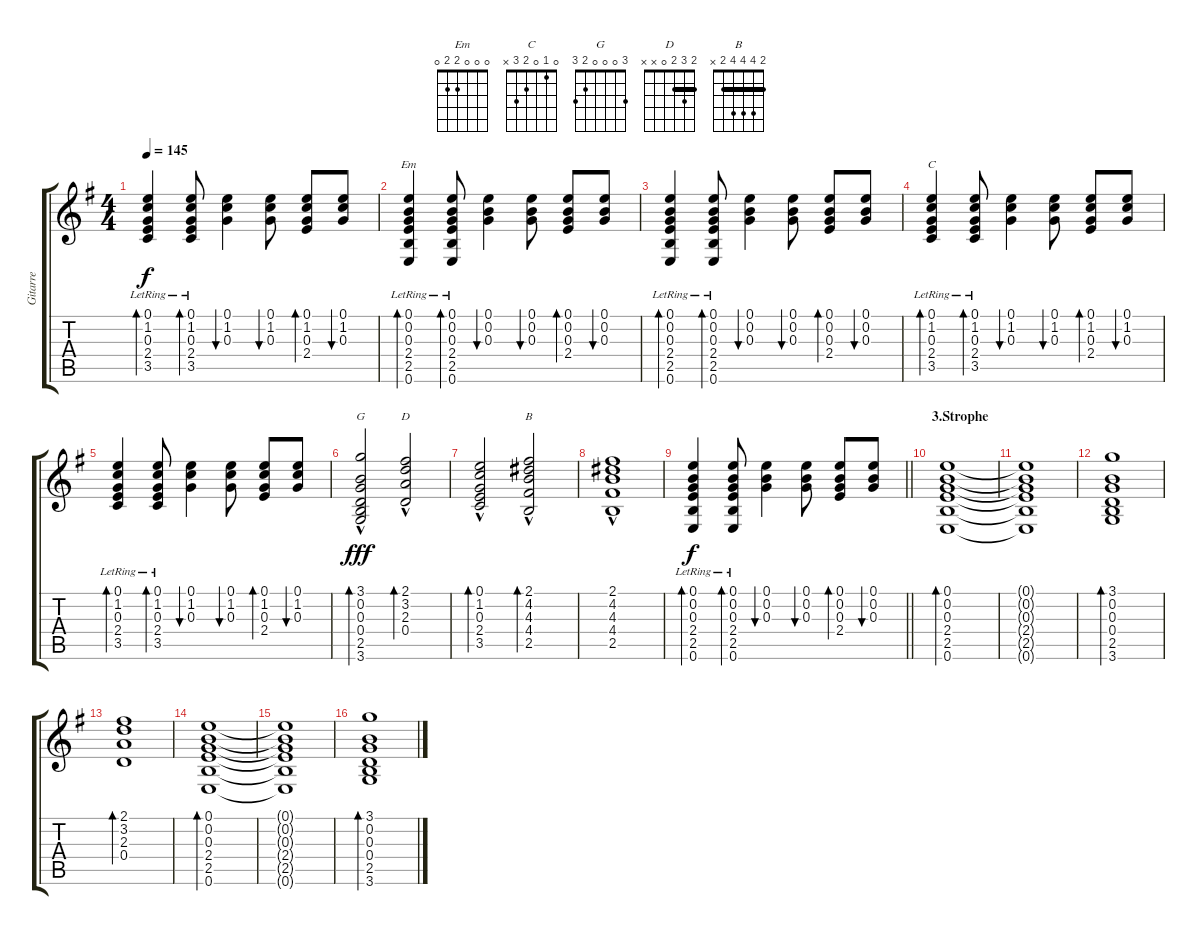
\track ("Gitarre " "Gitarre ") {instrument acousticguitarsteel}
\staff {score tabs}
\tuning (E4 B3 G3 D3 A2 E2) {hide}
\chord ("Em" 0 0 0 2 2 0)
\chord ("C" 0 1 0 2 3 x)
\chord ("G" 3 0 0 0 2 3)
\chord ("D" 2 3 2 0 x x) {barre 2}
\chord ("B" 2 4 4 4 2 x) {barre 2}
\ts (4 4)
\tempo 145
\clef g2
\ks eminor
(0.1 1.2 0.3 2.4{lr} 3.5{lr}).4{bd 30 dy f} (0.1 1.2 0.3 2.4{lr} 3.5{lr}).8{bd 30} (0.1 1.2 0.3).4{bu 30} (0.1 1.2 0.3).8{bu 30} (0.1 1.2 0.3 2.4).8{bd 30} (0.1 1.2 0.3).8{bu 30} |
(0.1 0.2 0.3 2.4{lr} 2.5{lr} 0.6{lr}).4{bd 30 ch "Em"} (0.1 0.2 0.3 2.4{lr} 2.5{lr} 0.6{lr}).8{bd 30} (0.1 0.2 0.3).4{bu 120} (0.1 0.2 0.3).8{bu 120} (0.1 0.2 0.3 2.4).8{bd 120} (0.1 0.2 0.3).8{bu 120} |
(0.1 0.2 0.3 2.4{lr} 2.5{lr} 0.6{lr}).4{bd 30} (0.1 0.2 0.3 2.4{lr} 2.5{lr} 0.6{lr}).8{bd 30} (0.1 0.2 0.3).4{bu 120} (0.1 0.2 0.3).8{bu 120} (0.1 0.2 0.3 2.4).8{bd 120} (0.1 0.2 0.3).8{bu 120} |
(0.1 1.2 0.3 2.4{lr} 3.5{lr}).4{bd 30 ch "C"} (0.1 1.2 0.3 2.4{lr} 3.5{lr}).8{bd 30} (0.1 1.2 0.3).4{bu 30} (0.1 1.2 0.3).8{bu 30} (0.1 1.2 0.3 2.4).8{bd 30} (0.1 1.2 0.3).8{bu 30} |
(0.1 1.2 0.3 2.4{lr} 3.5{lr}).4{bd 30} (0.1 1.2 0.3 2.4{lr} 3.5{lr}).8{bd 30} (0.1 1.2 0.3).4{bu 30} (0.1 1.2 0.3).8{bu 30} (0.1 1.2 0.3 2.4).8{bd 30} (0.1 1.2 0.3).8{bu 30} |
(3.1{hac} 0.2{hac} 0.3{hac} 0.4{hac} 2.5{hac} 3.6{hac}).2{bd 30 ch "G" dy fff} (2.1{hac} 3.2{hac} 2.3{hac} 0.4{hac}).2{bd 30 ch "D"} |
(0.1{hac} 1.2{hac} 0.3{hac} 2.4{hac} 3.5{hac}).2{bd 30} (2.1{hac} 4.2{hac} 4.3{hac} 4.4{hac} 2.5{hac}).2{bd 30 ch "B"} |
(2.1{hac} 4.2{hac} 4.3{hac} 4.4{hac} 2.5{hac}).1 |
\barLineRight lightlight
(0.1 0.2 0.3 2.4{lr} 2.5{lr} 0.6{lr}).4{bd 30 dy f} (0.1 0.2 0.3 2.4{lr} 2.5{lr} 0.6{lr}).8{bd 30} (0.1 0.2 0.3).4{bu 120} (0.1 0.2 0.3).8{bu 120} (0.1 0.2 0.3 2.4).8{bd 120} (0.1 0.2 0.3).8{bu 120} |
\section ("" "3.Strophe")
(0.1 0.2 0.3 2.4 2.5 0.6).1{bd 240} |
(0.1{t} 0.2{t} 0.3{t} 2.4{t} 2.5{t} 0.6{t}).1 |
(3.1 0.2 0.3 0.4 2.5 3.6).1{bd 240} |
(2.1 3.2 2.3 0.4).1{bd 240} |
(0.1 0.2 0.3 2.4 2.5 0.6).1{bd 240} |
(0.1{t} 0.2{t} 0.3{t} 2.4{t} 2.5{t} 0.6{t}).1 |
(3.1 0.2 0.3 0.4 2.5 3.6).1{bd 240}
